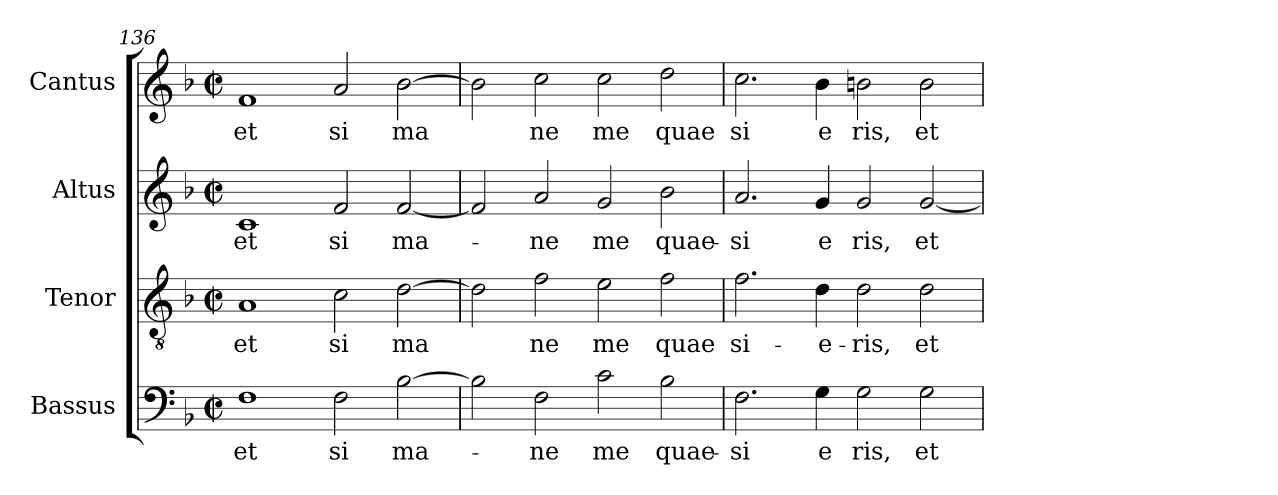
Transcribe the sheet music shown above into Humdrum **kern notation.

**kern	**text	**kern	**text	**kern	**text	**kern	**text
*part4	*part4	*part3	*part3	*part2	*part2	*part1	*part1
*staff4	*staff4	*staff3	*staff3	*staff2	*staff2	*staff1	*staff1
*I"Bassus	*	*I"Tenor	*	*I"Altus	*	*I"Cantus	*
*clefF4	*	*clefGv2	*	*clefG2	*	*clefG2	*
*k[b-]	*	*k[b-]	*	*k[b-]	*	*k[b-]	*
*F:	*	*F:	*	*F:	*	*F:	*
*M2/2	*	*M2/2	*	*M2/2	*	*M2/2	*
*met(c|)	*	*met(c|)	*	*met(c|)	*	*met(c|)	*
=136	=136	=136	=136	=136	=136	=136	=136
!	!LO:LY:b:cj	!	!LO:LY:b:cj	!	!LO:LY:b:cj	!	!LO:LY:b:cj
1F	et	1A	et	1c	et	1f	et
!	!LO:LY:b:cj	!	!LO:LY:b:cj	!	!LO:LY:b:cj	!	!LO:LY:b:cj
2F\	si	2c\	si	2f/	si	2a/	si
!	!LO:LY:b	!	!LO:LY:b	!	!LO:LY:b	!	!LO:LY:b
[>2B-\	ma-	[>2d\	ma	[<2f/	ma-	[>2b-\	ma
=137	=137	=137	=137	=137	=137	=137	=137
2B-\]	.	2d\]	.	2f/]	.	2b-\]	.
!	!LO:LY:b:cj	!	!LO:LY:b:cj	!	!LO:LY:b:cj	!	!LO:LY:b:cj
2F\	-ne	2f\	ne	2a/	-ne	2cc\	ne
!	!LO:LY:b:cj	!	!LO:LY:b:cj	!	!LO:LY:b:cj	!	!LO:LY:b:cj
2c\	me	2e\	me	2g/	me	2cc\	me
!	!LO:LY:b:cj	!	!LO:LY:b:cj	!	!LO:LY:b:cj	!	!LO:LY:b:cj
2B-\	quae-	2f\	quae	2b-\	quae-	2dd\	quae
!!LO:LB:g=z
=138	=138	=138	=138	=138	=138	=138	=138
!	!LO:LY:b:cj	!	!LO:LY:b:cj	!	!LO:LY:b:cj	!	!LO:LY:b:cj
2.F\	-si	2.f\	si-	2.a/	-si	2.cc\	si
!	!LO:LY:b:cj	!	!LO:LY:b:cj	!	!LO:LY:b:cj	!	!LO:LY:b:cj
4G\	e	4d\	-e-	4g/	e	4b-\	e
!	!LO:LY:b:cj	!	!LO:LY:b:cj	!	!LO:LY:b:cj	!	!LO:LY:b:cj
2G\	ris,	2d\	-ris,	2g/	ris,	2bn\	ris,
!	!LO:LY:b:cj	!	!LO:LY:b:cj	!	!LO:LY:b:cj	!	!LO:LY:b:cj
2G\	et	2d\	et	[<2g/	et	2b\	et
=	=	=	=	=	=	=	=
*-	*-	*-	*-	*-	*-	*-	*-
